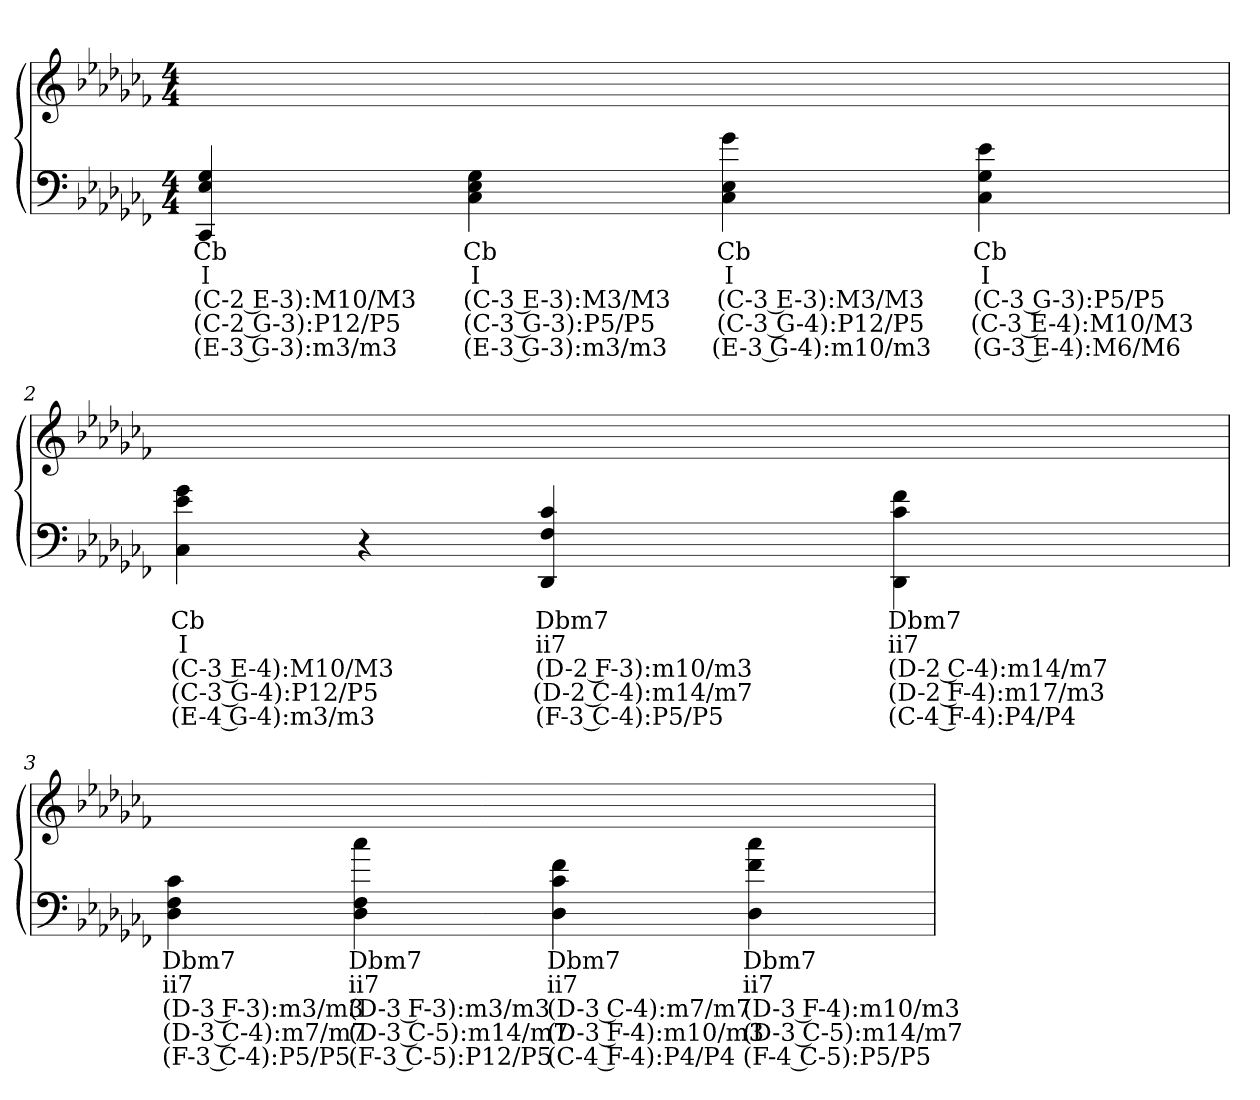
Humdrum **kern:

**kern	**text	**text	**text	**text	**text	**kern
*part2	*part2	*part2	*part2	*part2	*part2	*part1
*staff2	*staff2	*staff2	*staff2	*staff2	*staff2	*staff1
*clefF4	*	*	*	*	*	*clefG2
*k[b-e-a-d-g-c-f-]	*	*	*	*	*	*k[b-e-a-d-g-c-f-]
*C-:	*	*	*	*	*	*C-:
*M4/4	*	*	*	*	*	*M4/4
*MM60	*	*	*	*	*	*MM60
=1	=1	=1	=1	=1	=1	=1
4CC- 4E- 4G-	Cb	I	(C-2 E-3):M10/M3	(C-2 G-3):P12/P5	(E-3 G-3):m3/m3	1ryy
4C- 4E- 4G-	Cb	I	(C-3 E-3):M3/M3	(C-3 G-3):P5/P5	(E-3 G-3):m3/m3	.
4C- 4E- 4g-	Cb	I	(C-3 E-3):M3/M3	(C-3 G-4):P12/P5	(E-3 G-4):m10/m3	.
4C- 4G- 4e-	Cb	I	(C-3 G-3):P5/P5	(C-3 E-4):M10/M3	(G-3 E-4):M6/M6	.
=2	=2	=2	=2	=2	=2	=2
4C- 4e- 4g-	Cb	I	(C-3 E-4):M10/M3	(C-3 G-4):P12/P5	(E-4 G-4):m3/m3	1ryy
4r	.	.	.	.	.	.
4DD- 4F- 4c-	Dbm7	ii7	(D-2 F-3):m10/m3	(D-2 C-4):m14/m7	(F-3 C-4):P5/P5	.
4DD- 4c- 4f-	Dbm7	ii7	(D-2 C-4):m14/m7	(D-2 F-4):m17/m3	(C-4 F-4):P4/P4	.
=3	=3	=3	=3	=3	=3	=3
4D- 4F- 4c-	Dbm7	ii7	(D-3 F-3):m3/m3	(D-3 C-4):m7/m7	(F-3 C-4):P5/P5	1ryy
4D- 4F- 4cc-	Dbm7	ii7	(D-3 F-3):m3/m3	(D-3 C-5):m14/m7	(F-3 C-5):P12/P5	.
4D- 4c- 4f-	Dbm7	ii7	(D-3 C-4):m7/m7	(D-3 F-4):m10/m3	(C-4 F-4):P4/P4	.
4D- 4f- 4cc-	Dbm7	ii7	(D-3 F-4):m10/m3	(D-3 C-5):m14/m7	(F-4 C-5):P5/P5	.
=	=	=	=	=	=	=
*-	*-	*-	*-	*-	*-	*-
